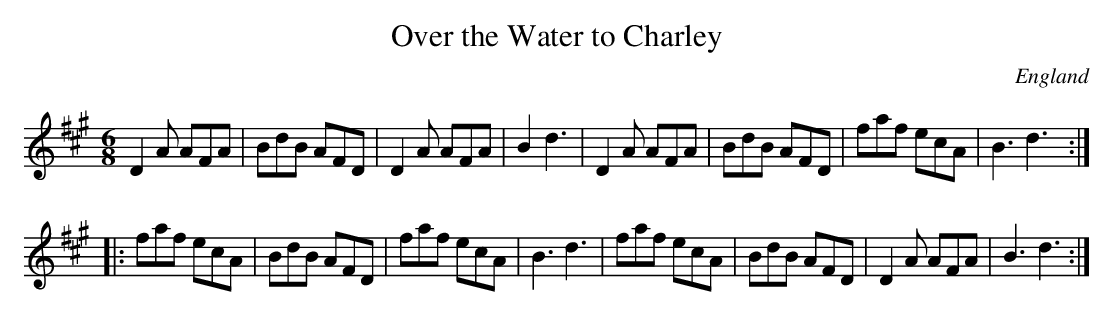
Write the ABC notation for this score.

X:1
T:Over the Water to Charley
L:1/8
M:6/8
O:England
K:A major
D2A AFA | BdB AFD | D2A AFA | B2 d3 |\
D2A AFA | BdB AFD | faf ecA | B3 d3 ::
faf ecA | BdB AFD | faf ecA | B3 d3 |\
faf ecA | BdB AFD | D2A AFA | B3 d3 :|
